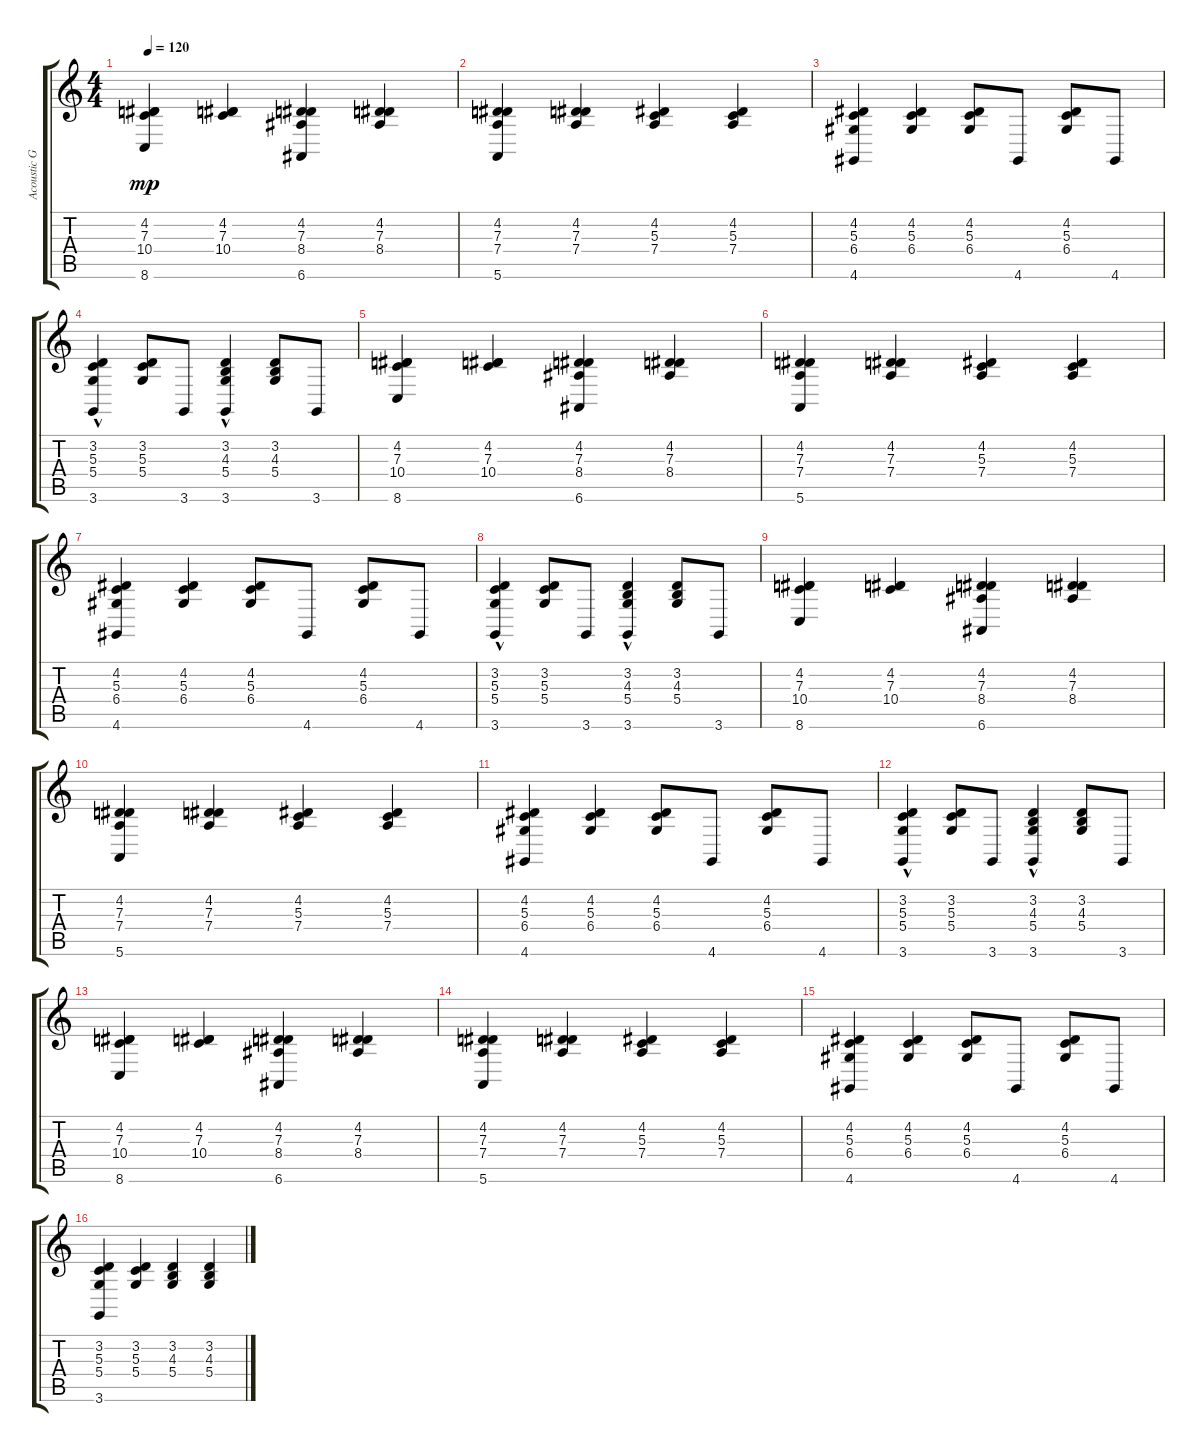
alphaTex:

\track ("Acoustic Grand Piano" "Acoustic G") {instrument acousticgrandpiano}
\staff {score tabs}
\tuning (E4 B3 G3 D3 A2 E2) {hide}
\ts (4 4)
\tempo 120
\clef g2
\ks c
(4.2 7.3 10.4 8.6).4{dy mp instrument acousticgrandpiano} (4.2 7.3 10.4).4 (4.2 7.3 8.4 6.6).4 (4.2 7.3 8.4).4 |
(4.2 7.3 7.4 5.6).4 (4.2 7.3 7.4).4 (4.2 5.3 7.4).4 (4.2 5.3 7.4).4 |
(4.2 5.3 6.4 4.6).4 (4.2 5.3 6.4).4 (4.2 5.3 6.4).8 4.6.8 (4.2 5.3 6.4).8 4.6.8 |
(3.2 5.3 5.4 3.6{hac}).4 (3.2 5.3 5.4).8 3.6.8 (3.2 4.3 5.4 3.6{hac}).4 (3.2 4.3 5.4).8 3.6.8 |
(4.2 7.3 10.4 8.6).4 (4.2 7.3 10.4).4 (4.2 7.3 8.4 6.6).4 (4.2 7.3 8.4).4 |
(4.2 7.3 7.4 5.6).4 (4.2 7.3 7.4).4 (4.2 5.3 7.4).4 (4.2 5.3 7.4).4 |
(4.2 5.3 6.4 4.6).4 (4.2 5.3 6.4).4 (4.2 5.3 6.4).8 4.6.8 (4.2 5.3 6.4).8 4.6.8 |
(3.2 5.3 5.4 3.6{hac}).4 (3.2 5.3 5.4).8 3.6.8 (3.2 4.3 5.4 3.6{hac}).4 (3.2 4.3 5.4).8 3.6.8 |
(4.2 7.3 10.4 8.6).4 (4.2 7.3 10.4).4 (4.2 7.3 8.4 6.6).4 (4.2 7.3 8.4).4 |
(4.2 7.3 7.4 5.6).4 (4.2 7.3 7.4).4 (4.2 5.3 7.4).4 (4.2 5.3 7.4).4 |
(4.2 5.3 6.4 4.6).4 (4.2 5.3 6.4).4 (4.2 5.3 6.4).8 4.6.8 (4.2 5.3 6.4).8 4.6.8 |
(3.2 5.3 5.4 3.6{hac}).4 (3.2 5.3 5.4).8 3.6.8 (3.2 4.3 5.4 3.6{hac}).4 (3.2 4.3 5.4).8 3.6.8 |
(4.2 7.3 10.4 8.6).4 (4.2 7.3 10.4).4 (4.2 7.3 8.4 6.6).4 (4.2 7.3 8.4).4 |
(4.2 7.3 7.4 5.6).4 (4.2 7.3 7.4).4 (4.2 5.3 7.4).4 (4.2 5.3 7.4).4 |
(4.2 5.3 6.4 4.6).4 (4.2 5.3 6.4).4 (4.2 5.3 6.4).8 4.6.8 (4.2 5.3 6.4).8 4.6.8 |
(3.2 5.3 5.4 3.6).4 (3.2 5.3 5.4).4 (3.2 4.3 5.4).4 (3.2 4.3 5.4).4
